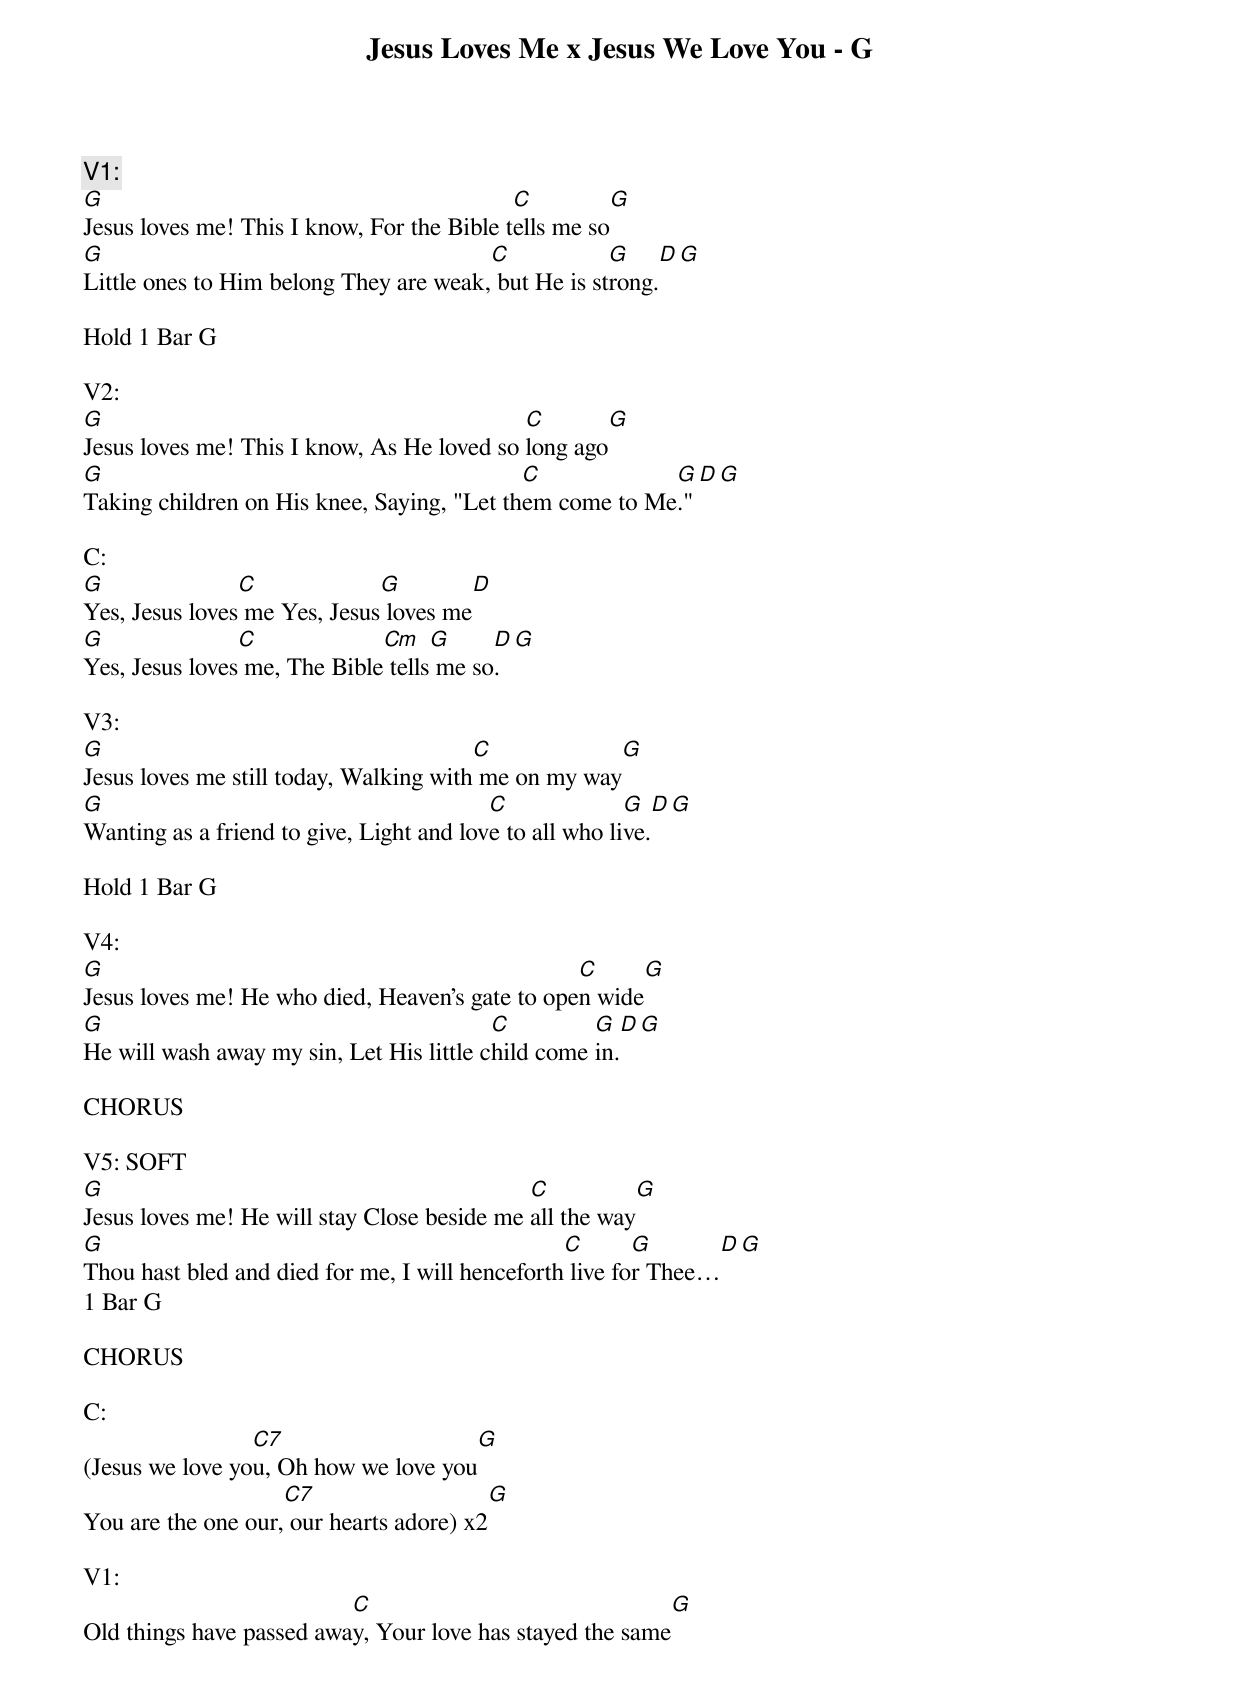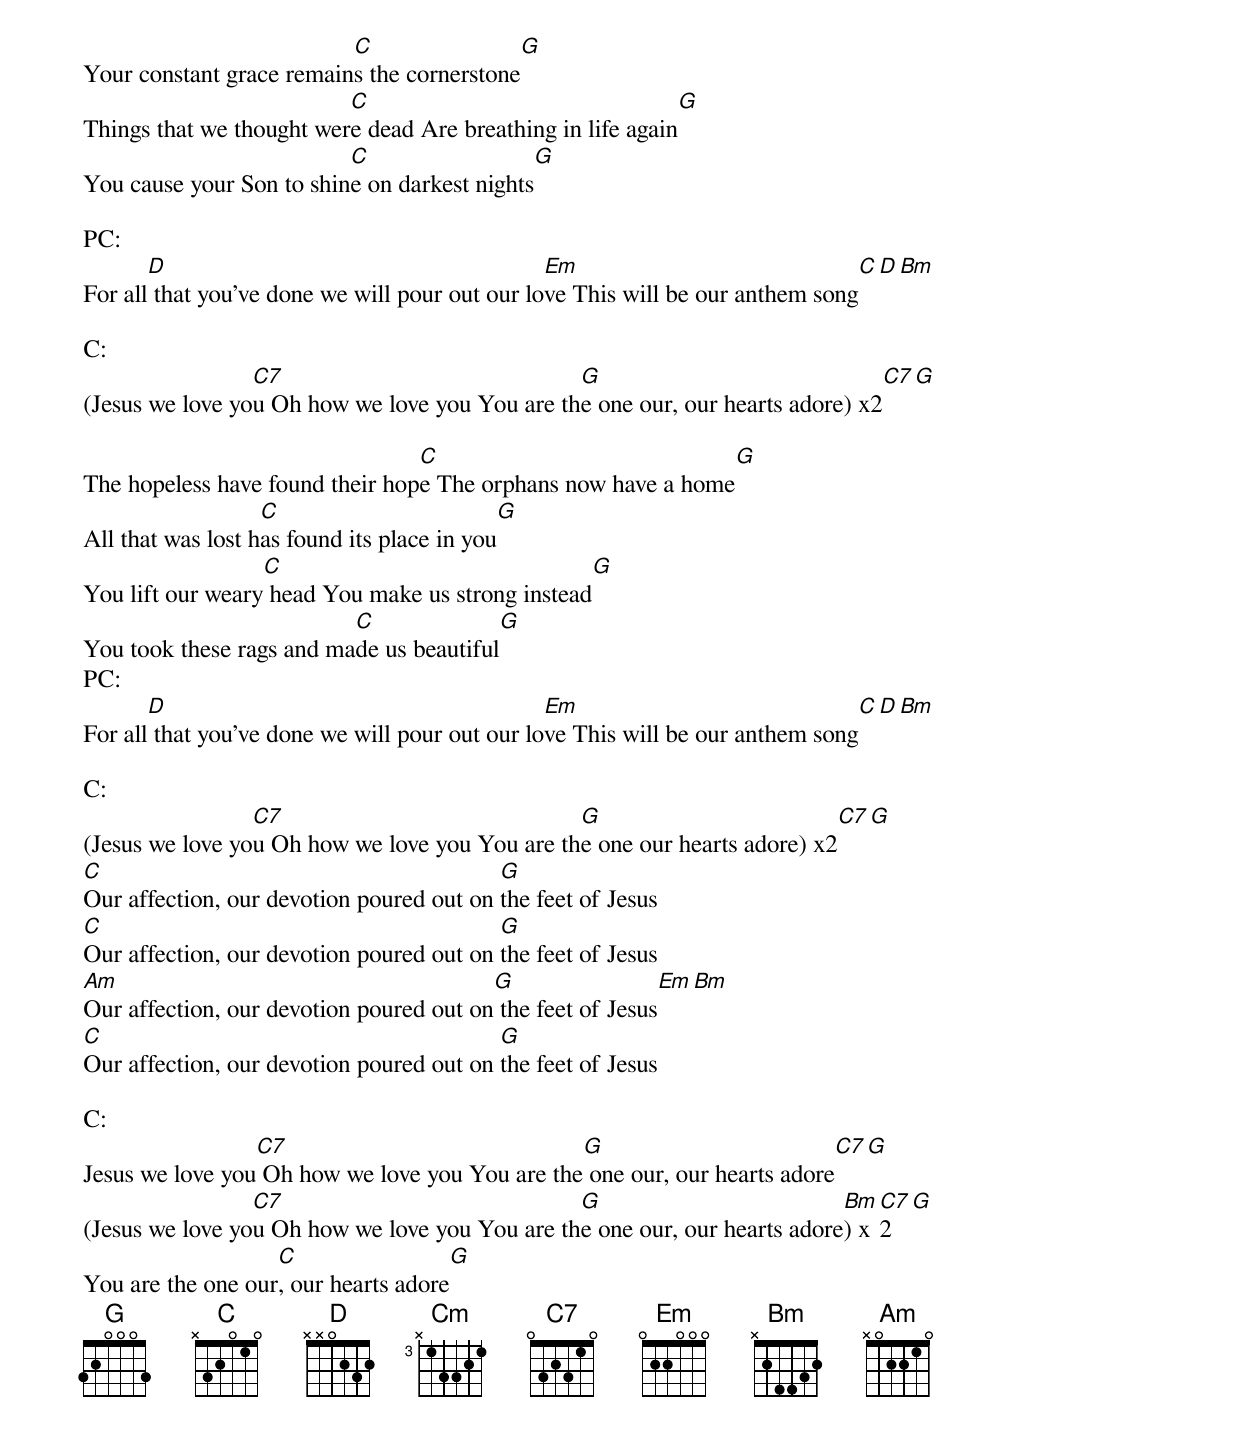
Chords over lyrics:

Jesus Loves Me x Jesus We Love You - G

V1:
G                                           C                     G
Jesus loves me! This I know, For the Bible tells me so
G                                       C            G             D       G
Little ones to Him belong They are weak, but He is strong.

Hold 1 Bar G

V2:
G                                           C                        G
Jesus loves me! This I know, As He loved so long ago
G                                           C            G              D       G
Taking children on His knee, Saying, "Let them come to Me."

C:
G               C             G             D
Yes, Jesus loves me Yes, Jesus loves me
G               C             Cm    G     D            G
Yes, Jesus loves me, The Bible tells me so.

V3:
G                                       C                         G
Jesus loves me still today, Walking with me on my way
G                                         C              G         D         G
Wanting as a friend to give, Light and love to all who live.

Hold 1 Bar G

V4:
G                                                C                         G
Jesus loves me! He who died, Heaven's gate to open wide
G                                         C         G       D            G
He will wash away my sin, Let His little child come in.

CHORUS

V5: SOFT
G                                            C                         G
Jesus loves me! He will stay Close beside me all the way
G                                                C       G              D            G
Thou hast bled and died for me, I will henceforth live for Thee…
1 Bar G

CHORUS

C:
                 C7                       G
(Jesus we love you, Oh how we love you
                    C7                              G
You are the one our, our hearts adore) x2

V1:
                          C                                           G
Old things have passed away, Your love has stayed the same
                          C                                           G
Your constant grace remains the cornerstone
                          C                                                     G
Things that we thought were dead Are breathing in life again
                          C                                            G
You cause your Son to shine on darkest nights

PC:
       D                                        Em                                     C                         D  Bm
For all that you've done we will pour out our love This will be our anthem song

C:
                 C7                             G                              C7                            G
(Jesus we love you Oh how we love you You are the one our, our hearts adore) x2

                                 C                                                      G
The hopeless have found their hope The orphans now have a home
                   C                                            G
All that was lost has found its place in you
                  C                                       G
You lift our weary head You make us strong instead
                          C                                       G
You took these rags and made us beautiful
PC:
       D                                        Em                                     C                         D  Bm
For all that you've done we will pour out our love This will be our anthem song

C:
                 C7                             G                              C7                       G
(Jesus we love you Oh how we love you You are the one our hearts adore) x2
C                                         G
Our affection, our devotion poured out on the feet of Jesus
C                                         G
Our affection, our devotion poured out on the feet of Jesus
Am                                       G                          Em      Bm
Our affection, our devotion poured out on the feet of Jesus
C                                         G
Our affection, our devotion poured out on the feet of Jesus

C:
                 C7                             G                              C7                            G
Jesus we love you Oh how we love you You are the one our, our hearts adore
                 C7                             G                          Bm C7                          G
(Jesus we love you Oh how we love you You are the one our, our hearts adore) x2
                   C                             G
You are the one our, our hearts adore
